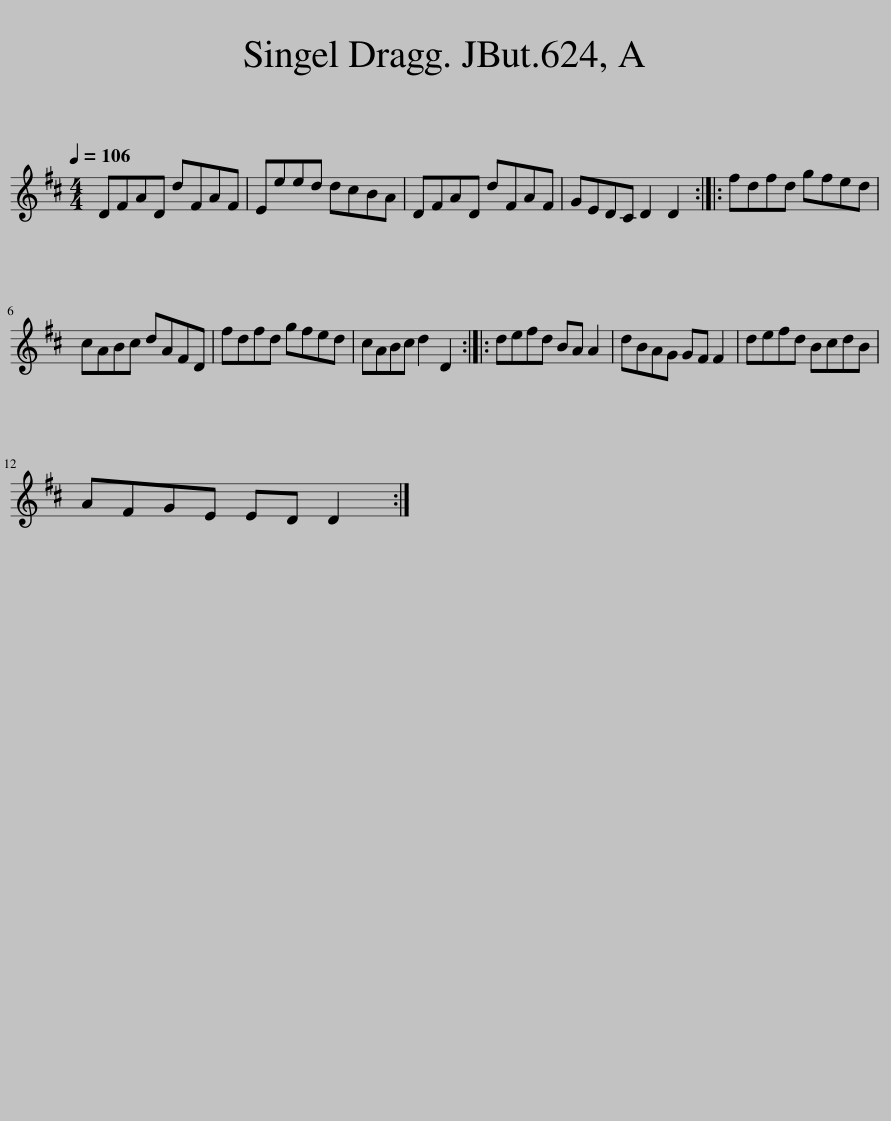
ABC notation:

X:1
L:1/8
Q:1/4=106
M:4/4
I:linebreak $
K:D
V:1 treble
V:1
 DFAD dFAF | Eeed dcBA | DFAD dFAF | GEDC D2 D2 :: fdfd gfed |$ %5
 cABc dAFD | fdfd gfed | cABc d2 D2 :: defd BA A2 | dBAG GF F2 | %10
 defd BcdB |$ AFGE ED D2 :| %12
